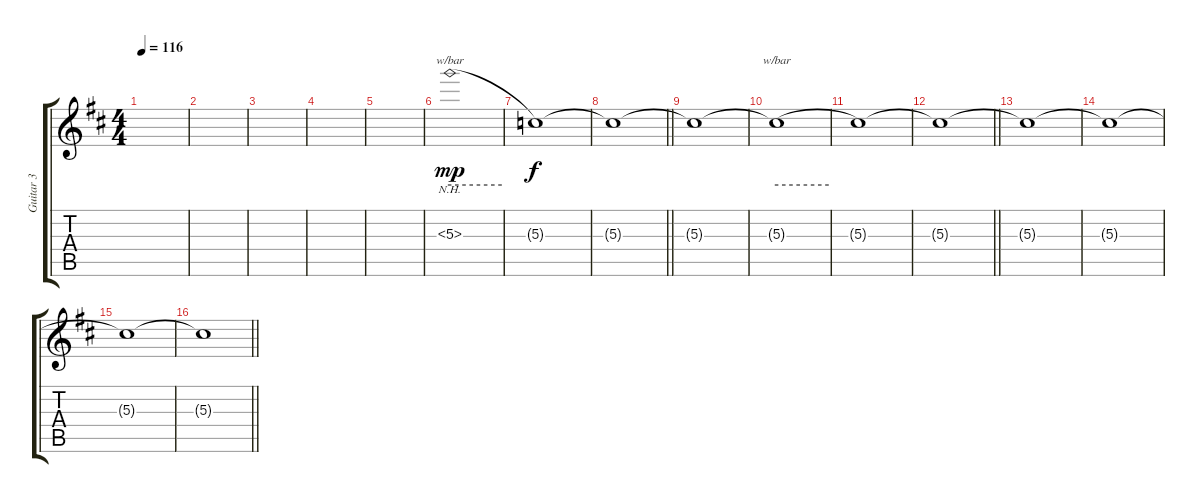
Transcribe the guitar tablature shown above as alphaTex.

\track ("Guitar 3" "Guitar 3") {instrument distortionguitar}
\staff {score tabs}
\tuning (E4 B3 G3 D3 A2 E2) {hide}
\ts (4 4)
\tempo 116
\clef g2
\ks d
|
|
|
|
|
5.3{nh}.1{tbe (hold default 0 0 60 0) dy mp} |
5.3{t}.1{dy f} |
\barLineRight lightlight
5.3{t}.1 |
5.3{t}.1 |
5.3{t}.1{tbe (hold default 0 0 60 0)} |
5.3{t}.1 |
\barLineRight lightlight
5.3{t}.1 |
5.3{t}.1 |
5.3{t}.1 |
5.3{t}.1 |
\barLineRight lightlight
5.3{t}.1
